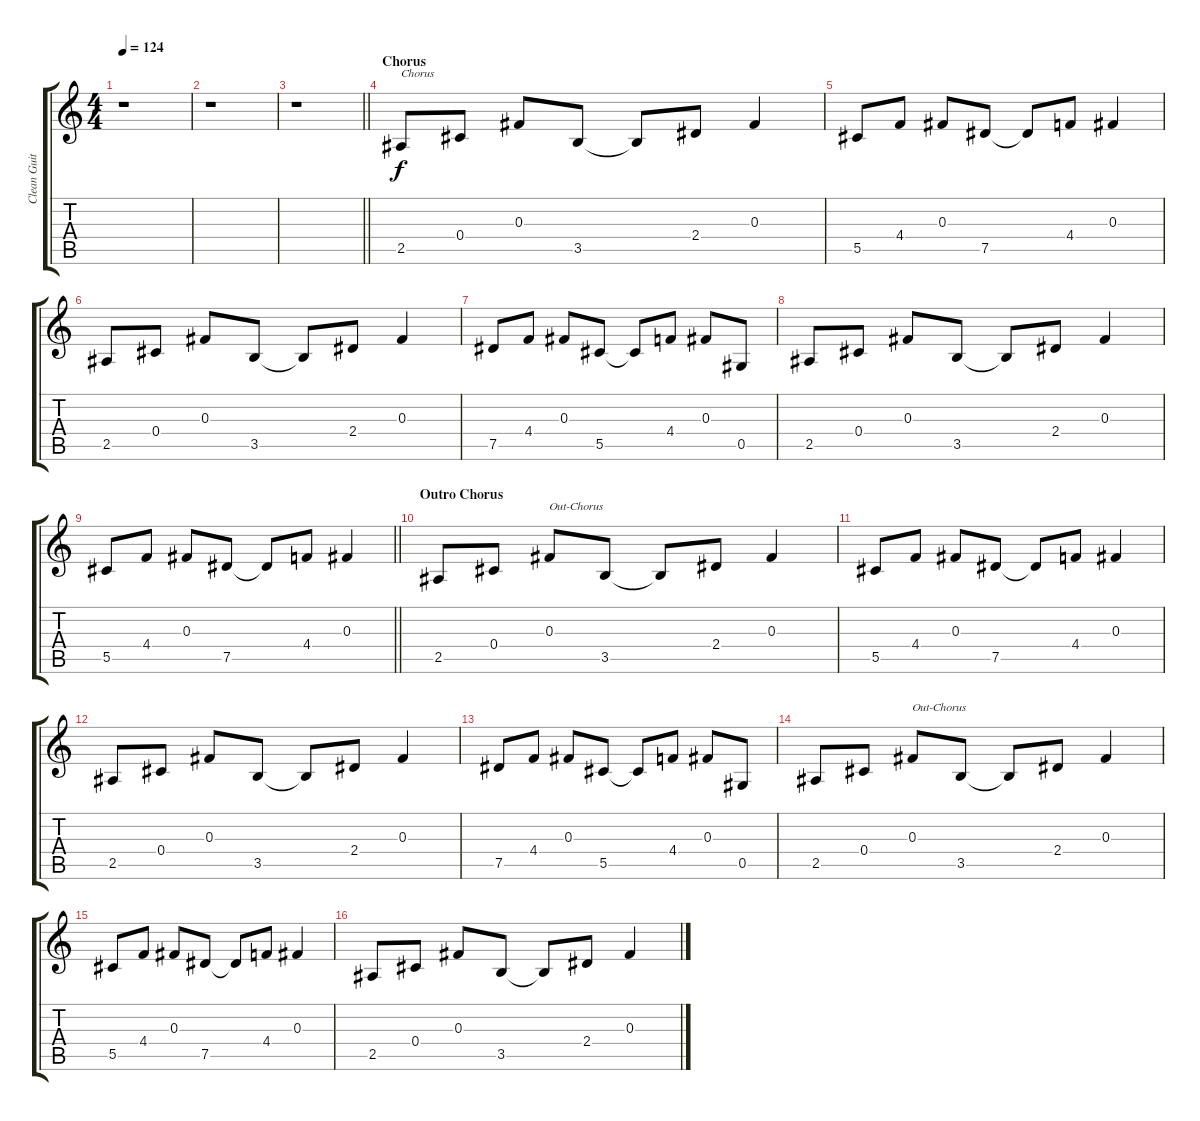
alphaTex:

\track ("Clean Guitar" "Clean Guit") {instrument electricguitarclean}
\staff {score tabs}
\tuning (Eb4 Bb3 Gb3 Db3 Ab2 Eb2) {hide}
\ts (4 4)
\tempo 124
\clef g2
\ks c
r.1{dy f} |
r.1 |
\barLineRight lightlight
r.1 |
\section ("" "Chorus")
2.5.8{txt "Chorus"} 0.4.8 0.3.8 3.5.8 3.5{t}.8 2.4.8 0.3.4 |
5.5.8 4.4.8 0.3.8 7.5.8 7.5{t}.8 4.4.8 0.3.4 |
2.5.8 0.4.8 0.3.8 3.5.8 3.5{t}.8 2.4.8 0.3.4 |
7.5.8 4.4.8 0.3.8 5.5.8 5.5{t}.8 4.4.8 0.3.8 0.5.8 |
2.5.8 0.4.8 0.3.8 3.5.8 3.5{t}.8 2.4.8 0.3.4 |
\barLineRight lightlight
5.5.8 4.4.8 0.3.8 7.5.8 7.5{t}.8 4.4.8 0.3.4 |
\section ("" "Outro Chorus")
2.5.8 0.4.8 0.3.8{txt "Out-Chorus"} 3.5.8 3.5{t}.8 2.4.8 0.3.4 |
5.5.8 4.4.8 0.3.8 7.5.8 7.5{t}.8 4.4.8 0.3.4 |
2.5.8 0.4.8 0.3.8 3.5.8 3.5{t}.8 2.4.8 0.3.4 |
7.5.8 4.4.8 0.3.8 5.5.8 5.5{t}.8 4.4.8 0.3.8 0.5.8 |
2.5.8 0.4.8 0.3.8{txt "Out-Chorus"} 3.5.8 3.5{t}.8 2.4.8 0.3.4 |
5.5.8 4.4.8 0.3.8 7.5.8 7.5{t}.8 4.4.8 0.3.4 |
2.5.8 0.4.8 0.3.8 3.5.8 3.5{t}.8 2.4.8 0.3.4
